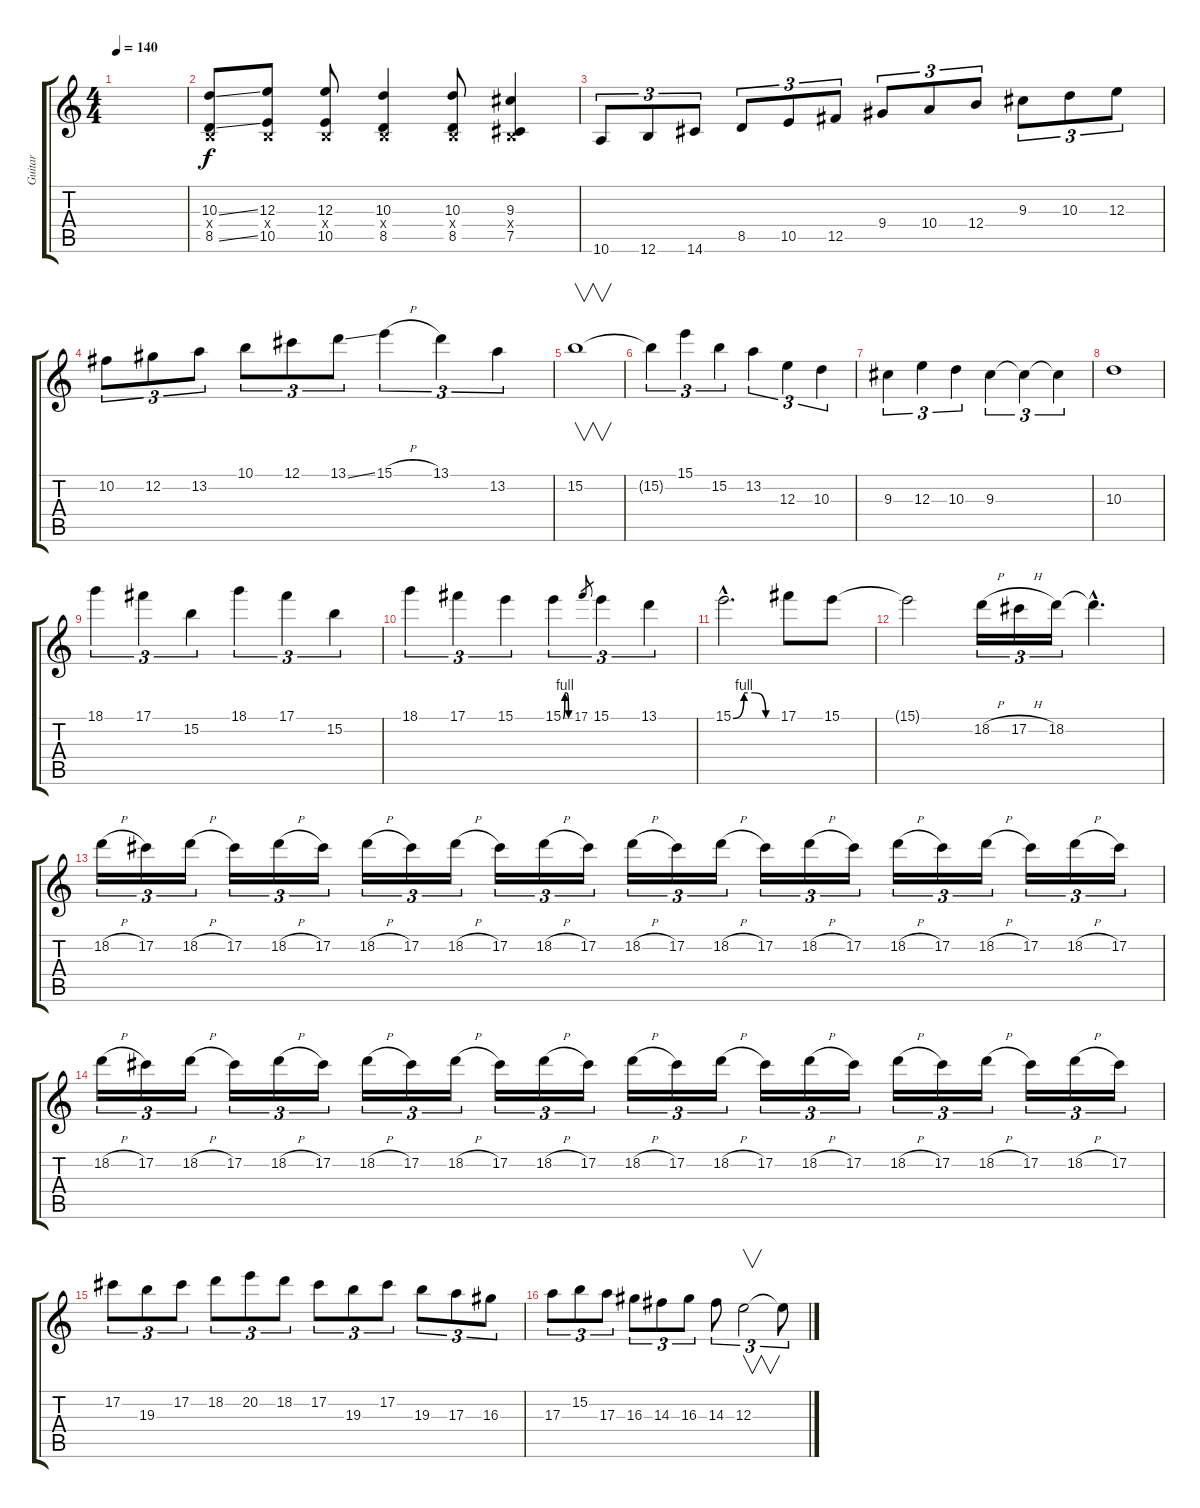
\track ("Guitar" "Guitar") {instrument distortionguitar}
\staff {score tabs}
\tuning (Db4 Ab3 E3 B2 Gb2 B1) {hide}
\ts (4 4)
\tempo 140
\clef g2
\ks c
|
(10.3{ss} 0.4{x} 8.5{ss}).8 (12.3 0.4{x} 10.5).8 (12.3 0.4{x} 10.5).8 (10.3 0.4{x} 8.5).4 (10.3 0.4{x} 8.5).8 (9.3 0.4{x} 7.5).4 |
10.6.8{tu (3 2) volume 16} 12.6.8{tu (3 2)} 14.6.8{tu (3 2)} 8.5.8{tu (3 2)} 10.5.8{tu (3 2)} 12.5.8{tu (3 2)} 9.4.8{tu (3 2)} 10.4.8{tu (3 2)} 12.4.8{tu (3 2)} 9.3.8{tu (3 2)} 10.3.8{tu (3 2)} 12.3.8{tu (3 2)} |
10.2.8{tu (3 2)} 12.2.8{tu (3 2)} 13.2.8{tu (3 2)} 10.1.8{tu (3 2)} 12.1.8{tu (3 2)} 13.1{ss}.8{tu (3 2)} 15.1{h}.4{tu (3 2)} 13.1.4{tu (3 2)} 13.2.4{tu (3 2)} |
15.2.1{v} |
15.2{t}.4{tu (3 2)} 15.1.4{tu (3 2)} 15.2.4{tu (3 2)} 13.2.4{tu (3 2)} 12.3.4{tu (3 2)} 10.3.4{tu (3 2)} |
9.3.4{tu (3 2)} 12.3.4{tu (3 2)} 10.3.4{tu (3 2)} 9.3.4{tu (3 2)} 9.3{t}.4{tu (3 2)} 9.3{t}.4{tu (3 2)} |
10.3.1 |
18.1.4{tu (3 2)} 17.1.4{tu (3 2)} 15.2.4{tu (3 2)} 18.1.4{tu (3 2)} 17.1.4{tu (3 2)} 15.2.4{tu (3 2)} |
18.1.4{tu (3 2)} 17.1.4{tu (3 2)} 15.1.4{tu (3 2)} 15.1{be (custom 0 0 15 4 30 4 45 0 60 0)}.4{tu (3 2)} 17.1.8{gr} 15.1.4{tu (3 2)} 13.1.4{tu (3 2)} |
15.1{be (custom 0 0 15 4 30 4 45 0 60 0) hac}.2{d} 17.1.8 15.1.8 |
15.1{t}.2 18.2{h}.16{tu (3 2)} 17.2{h}.16{tu (3 2)} 18.2.16{tu (3 2)} 18.2{hac t}.4{d} |
18.2{h}.16{tu (3 2)} 17.2.16{tu (3 2)} 18.2{h}.16{tu (3 2)} 17.2.16{tu (3 2)} 18.2{h}.16{tu (3 2)} 17.2.16{tu (3 2)} 18.2{h}.16{tu (3 2)} 17.2.16{tu (3 2)} 18.2{h}.16{tu (3 2)} 17.2.16{tu (3 2)} 18.2{h}.16{tu (3 2)} 17.2.16{tu (3 2)} 18.2{h}.16{tu (3 2)} 17.2.16{tu (3 2)} 18.2{h}.16{tu (3 2)} 17.2.16{tu (3 2)} 18.2{h}.16{tu (3 2)} 17.2.16{tu (3 2)} 18.2{h}.16{tu (3 2)} 17.2.16{tu (3 2)} 18.2{h}.16{tu (3 2)} 17.2.16{tu (3 2)} 18.2{h}.16{tu (3 2)} 17.2.16{tu (3 2)} |
18.2{h}.16{tu (3 2)} 17.2.16{tu (3 2)} 18.2{h}.16{tu (3 2)} 17.2.16{tu (3 2)} 18.2{h}.16{tu (3 2)} 17.2.16{tu (3 2)} 18.2{h}.16{tu (3 2)} 17.2.16{tu (3 2)} 18.2{h}.16{tu (3 2)} 17.2.16{tu (3 2)} 18.2{h}.16{tu (3 2)} 17.2.16{tu (3 2)} 18.2{h}.16{tu (3 2)} 17.2.16{tu (3 2)} 18.2{h}.16{tu (3 2)} 17.2.16{tu (3 2)} 18.2{h}.16{tu (3 2)} 17.2.16{tu (3 2)} 18.2{h}.16{tu (3 2)} 17.2.16{tu (3 2)} 18.2{h}.16{tu (3 2)} 17.2.16{tu (3 2)} 18.2{h}.16{tu (3 2)} 17.2.16{tu (3 2)} |
17.2.8{tu (3 2)} 19.3.8{tu (3 2)} 17.2.8{tu (3 2)} 18.2.8{tu (3 2)} 20.2.8{tu (3 2)} 18.2.8{tu (3 2)} 17.2.8{tu (3 2)} 19.3.8{tu (3 2)} 17.2.8{tu (3 2)} 19.3.8{tu (3 2)} 17.3.8{tu (3 2)} 16.3.8{tu (3 2)} |
17.3.8{tu (3 2)} 15.2.8{tu (3 2)} 17.3.8{tu (3 2)} 16.3.8{tu (3 2)} 14.3.8{tu (3 2)} 16.3.8{tu (3 2)} 14.3.8{tu (3 2)} 12.3.2{v tu (3 2)} 12.3{t}.8{tu (3 2)}
